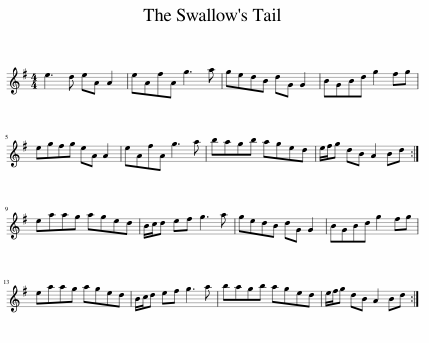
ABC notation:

X:1
L:1/8
M:4/4
I:linebreak $
K:G
V:1 treble
V:1
 e3 d eA A2 | eAfA g3 a | gedB dG G2 | BGBd g2 fg |$ egfg eA A2 | %5
 eAfA g3 a | bagb aged | e/f/g dB A2 Bd :|$ eaag aged | B/c/d ef g3 a | %10
 gedB dG G2 | BGBd g2 fg |$ eaag aged | B/c/d ef g3 a | bagb aged | %15
 e/f/g dB A2 Bd :| %16
